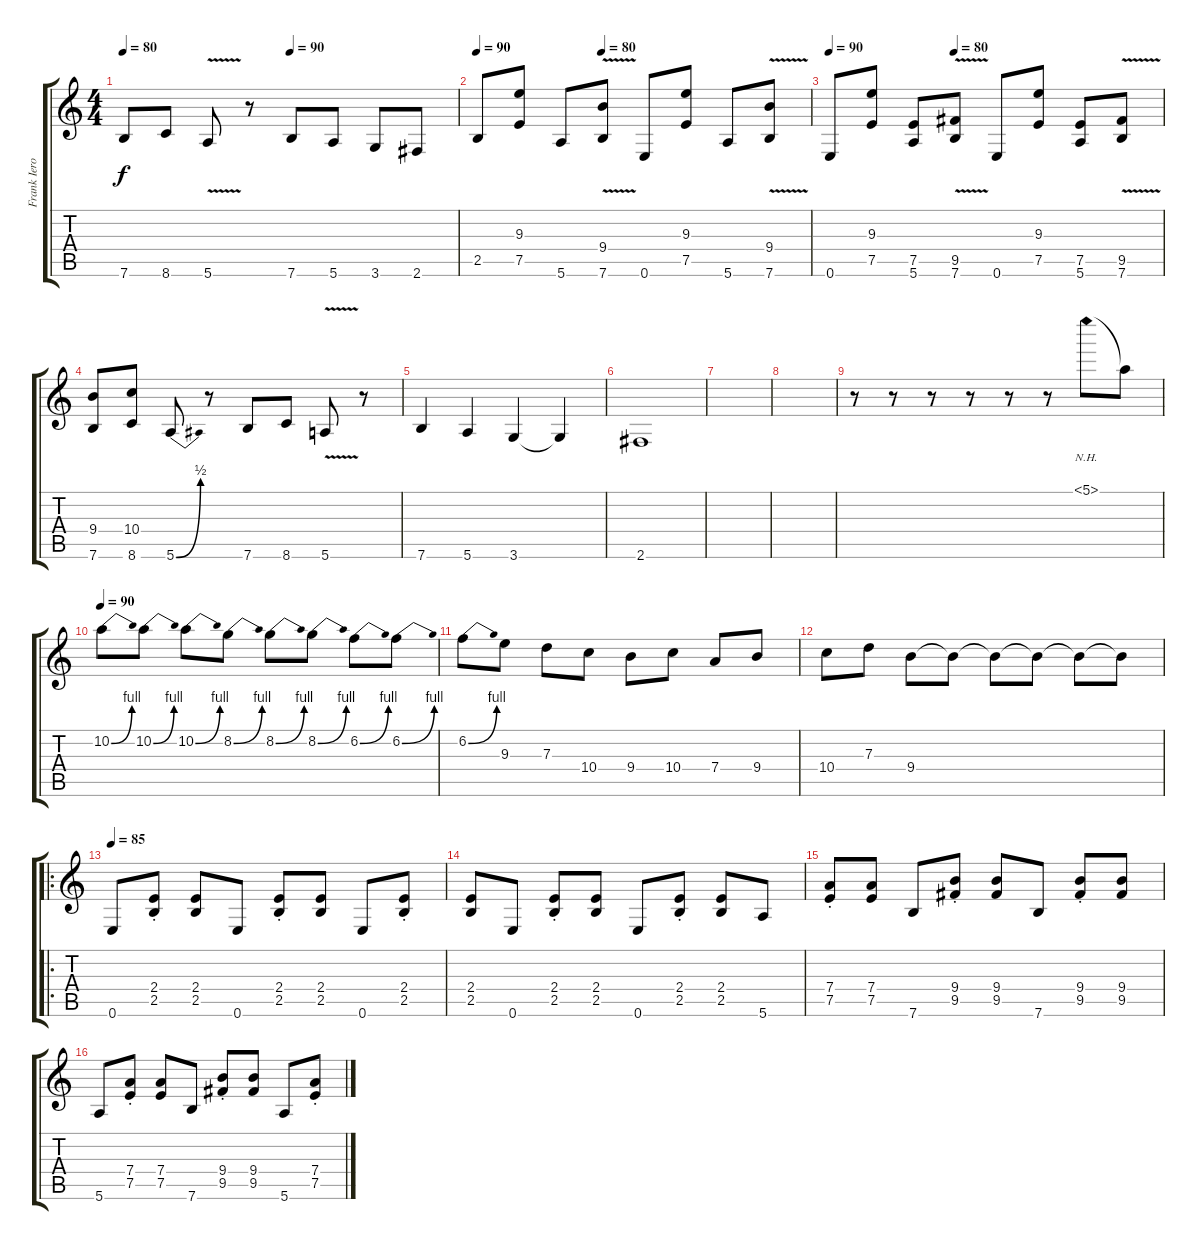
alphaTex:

\track ("Frank Iero [Rhythm Guitar]" "Frank Iero") {instrument overdrivenguitar}
\staff {score tabs}
\tuning (E4 B3 G3 D3 A2 E2) {hide}
\ts (4 4)
\tempo 80
\tempo (90 0.5)
\clef g2
\ks c
7.6.8{dy f} 8.6.8 5.6{v}.8 r.8 7.6.8 5.6.8 3.6.8 2.6.8 |
\tempo 90
\tempo (80 0.375)
2.5.8 (9.3 7.5).8 5.6.8 (9.4{v} 7.6).8 0.6.8 (9.3 7.5).8 5.6.8 (9.4 7.6{v}).8 |
\tempo 90
\tempo (80 0.375)
0.6.8 (9.3 7.5).8 (7.5 5.6).8 (9.5 7.6{v}).8 0.6.8 (9.3 7.5).8 (7.5 5.6).8 (9.5 7.6{v}).8 |
(9.4 7.6).8 (10.4 8.6).8 5.6{be (bend 0 0 60 2)}.8 r.8 7.6.8 8.6.8 5.6{v}.8 r.8 |
7.6.4 5.6.4 3.6.4 3.6{t}.4 |
2.6.1 |
|
|
r.8 r.8 r.8 r.8 r.8 r.8 5.1{nh}.8{instrument electricguitarjazz} 5.1{t}.8 |
\tempo 110
\tempo 90
10.2{be (bend 0 0 60 4)}.8{volume 13 instrument distortionguitar} 10.2{be (bend 0 0 60 4)}.8 10.2{be (bend 0 0 60 4)}.8 8.2{be (bend 0 0 60 4)}.8 8.2{be (bend 0 0 60 4)}.8 8.2{be (bend 0 0 60 4)}.8 6.2{be (bend 0 0 60 4)}.8 6.2{be (bend 0 0 60 4)}.8 |
6.2{be (bend 0 0 60 4)}.8 9.3.8 7.3.8 10.4.8 9.4.8 10.4.8 7.4.8 9.4.8 |
10.4.8 7.3.8 9.4.8 9.4{t}.8 9.4{t}.8 9.4{t}.8 9.4{t}.8 9.4{t}.8 |
\ro
\tempo 85
0.6.8 (2.4{st} 2.5{st}).8 (2.4 2.5).8 0.6.8 (2.4{st} 2.5{st}).8 (2.4 2.5).8 0.6.8 (2.4{st} 2.5{st}).8 |
(2.4 2.5).8 0.6.8 (2.4{st} 2.5{st}).8 (2.4 2.5).8 0.6.8 (2.4{st} 2.5{st}).8 (2.4 2.5).8 5.6.8 |
(7.4{st} 7.5{st}).8 (7.4 7.5).8 7.6.8 (9.4{st} 9.5{st}).8 (9.4 9.5).8 7.6.8 (9.4{st} 9.5{st}).8 (9.4 9.5).8 |
5.6.8 (7.4{st} 7.5{st}).8 (7.4 7.5).8 7.6.8 (9.4{st} 9.5{st}).8 (9.4 9.5).8 5.6.8 (7.4{st} 7.5{st}).8
